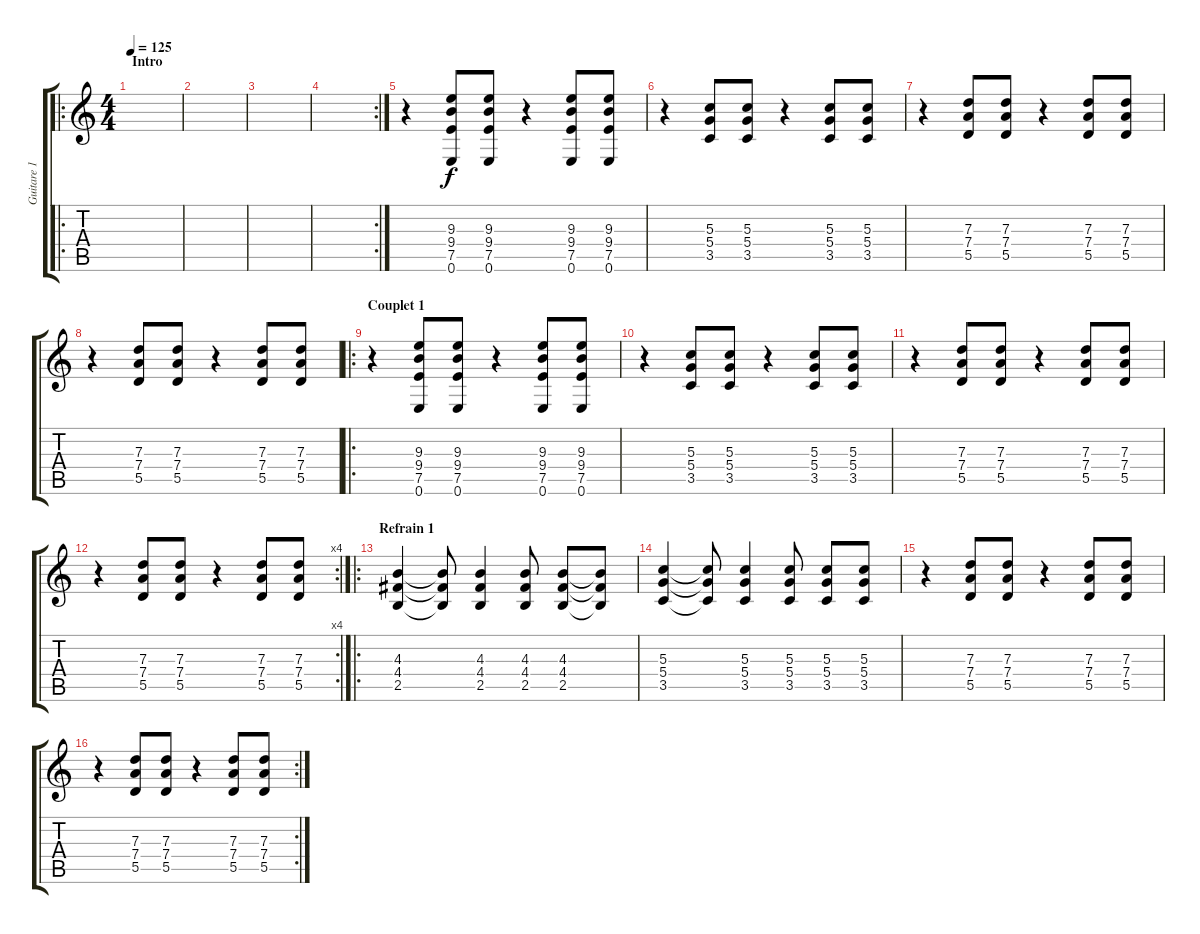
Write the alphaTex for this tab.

\track ("Guitare 1 (Rythm)" "Guitare 1 ") {instrument overdrivenguitar}
\staff {score tabs}
\tuning (E4 B3 G3 D3 A2 E2) {hide}
\ro
\ts (4 4)
\section ("" "Intro")
\tempo 125
\clef g2
\ks c
|
|
|
\rc 2
|
r.4 (9.3 9.4 7.5 0.6).8 (9.3 9.4 7.5 0.6).8 r.4 (9.3 9.4 7.5 0.6).8 (9.3 9.4 7.5 0.6).8 |
r.4 (5.3 5.4 3.5).8 (5.3 5.4 3.5).8 r.4 (5.3 5.4 3.5).8 (5.3 5.4 3.5).8 |
r.4 (7.3 7.4 5.5).8 (7.3 7.4 5.5).8 r.4 (7.3 7.4 5.5).8 (7.3 7.4 5.5).8 |
r.4 (7.3 7.4 5.5).8 (7.3 7.4 5.5).8 r.4 (7.3 7.4 5.5).8 (7.3 7.4 5.5).8 |
\ro
\section ("" "Couplet 1")
r.4 (9.3 9.4 7.5 0.6).8 (9.3 9.4 7.5 0.6).8 r.4 (9.3 9.4 7.5 0.6).8 (9.3 9.4 7.5 0.6).8 |
r.4 (5.3 5.4 3.5).8 (5.3 5.4 3.5).8 r.4 (5.3 5.4 3.5).8 (5.3 5.4 3.5).8 |
r.4 (7.3 7.4 5.5).8 (7.3 7.4 5.5).8 r.4 (7.3 7.4 5.5).8 (7.3 7.4 5.5).8 |
\rc 4
r.4 (7.3 7.4 5.5).8 (7.3 7.4 5.5).8 r.4 (7.3 7.4 5.5).8 (7.3 7.4 5.5).8 |
\ro
\section ("" "Refrain 1")
(4.3 4.4 2.5).4 (4.3{t} 4.4{t} 2.5{t}).8 (4.3 4.4 2.5).4 (4.3 4.4 2.5).8 (4.3 4.4 2.5).8 (4.3{t} 4.4{t} 2.5{t}).8 |
(5.3 5.4 3.5).4 (5.3{t} 5.4{t} 3.5{t}).8 (5.3 5.4 3.5).4 (5.3 5.4 3.5).8 (5.3 5.4 3.5).8 (5.3 5.4 3.5).8 |
r.4 (7.3 7.4 5.5).8 (7.3 7.4 5.5).8 r.4 (7.3 7.4 5.5).8 (7.3 7.4 5.5).8 |
\rc 2
r.4 (7.3 7.4 5.5).8 (7.3 7.4 5.5).8 r.4 (7.3 7.4 5.5).8 (7.3 7.4 5.5).8
